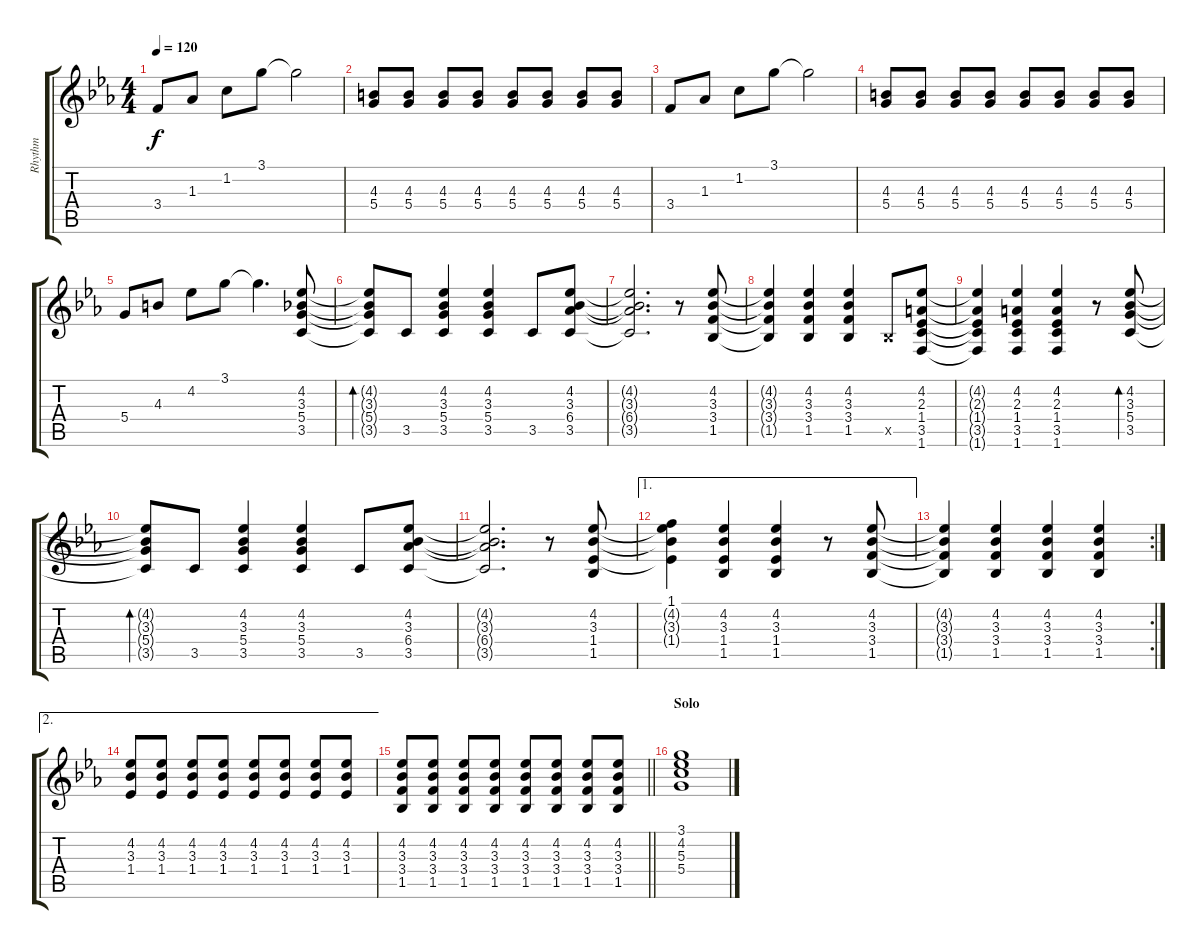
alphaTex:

\track ("Rhythm" "Rhythm") {instrument electricguitarclean}
\staff {score tabs}
\tuning (E4 B3 G3 D3 A2 E2) {hide}
\ts (4 4)
\tempo 120
\clef g2
\ks eb
3.4.8{dy f} 1.3.8 1.2.8 3.1.8 3.1{t}.2 |
(4.3 5.4).8 (4.3 5.4).8 (4.3 5.4).8 (4.3 5.4).8 (4.3 5.4).8 (4.3 5.4).8 (4.3 5.4).8 (4.3 5.4).8 |
3.4.8 1.3.8 1.2.8 3.1.8 3.1{t}.2 |
(4.3 5.4).8 (4.3 5.4).8 (4.3 5.4).8 (4.3 5.4).8 (4.3 5.4).8 (4.3 5.4).8 (4.3 5.4).8 (4.3 5.4).8 |
5.4.8 4.3.8 4.2.8 3.1.8 3.1{t}.4{d} (4.2 3.3 5.4 3.5).8 |
(4.2{t} 3.3{t} 5.4{t} 3.5{t}).8{bd 30} 3.5.8 (4.2 3.3 5.4 3.5).4 (4.2 3.3 5.4 3.5).4 3.5.8 (4.2 3.3 6.4 3.5).8 |
(4.2{t} 3.3{t} 6.4{t} 3.5{t}).2{d} r.8 (4.2 3.3 3.4 1.5).8 |
(4.2{t} 3.3{t} 3.4{t} 1.5{t}).4 (4.2 3.3 3.4 1.5).4 (4.2 3.3 3.4 1.5).4 1.5{x}.8 (4.2 2.3 1.4 3.5 1.6).8 |
(4.2{t} 2.3{t} 1.4{t} 3.5{t} 1.6{t}).4 (4.2 2.3 1.4 3.5 1.6).4 (4.2 2.3 1.4 3.5 1.6).4 r.8 (4.2 3.3 5.4 3.5).8{bd 30} |
(4.2{t} 3.3{t} 5.4{t} 3.5{t}).8{bd 30} 3.5.8 (4.2 3.3 5.4 3.5).4 (4.2 3.3 5.4 3.5).4 3.5.8 (4.2 3.3 6.4 3.5).8 |
(4.2{t} 3.3{t} 6.4{t} 3.5{t}).2{d} r.8 (4.2 3.3 1.4 1.5).8 |
\ae 1
(1.1 4.2{t} 3.3{t} 1.4{t}).4 (4.2 3.3 1.4 1.5).4 (4.2 3.3 1.4 1.5).4 r.8 (4.2 3.3 3.4 1.5).8 |
\rc 2
(4.2{t} 3.3{t} 3.4{t} 1.5{t}).4 (4.2 3.3 3.4 1.5).4 (4.2 3.3 3.4 1.5).4 (4.2 3.3 3.4 1.5).4 |
\ae 2
(4.2 3.3 1.4).8 (4.2 3.3 1.4).8 (4.2 3.3 1.4).8 (4.2 3.3 1.4).8 (4.2 3.3 1.4).8 (4.2 3.3 1.4).8 (4.2 3.3 1.4).8 (4.2 3.3 1.4).8 |
\barLineRight lightlight
(4.2 3.3 3.4 1.5).8 (4.2 3.3 3.4 1.5).8 (4.2 3.3 3.4 1.5).8 (4.2 3.3 3.4 1.5).8 (4.2 3.3 3.4 1.5).8 (4.2 3.3 3.4 1.5).8 (4.2 3.3 3.4 1.5).8 (4.2 3.3 3.4 1.5).8 |
\section ("" "Solo")
(3.1 4.2 5.3 5.4).1
